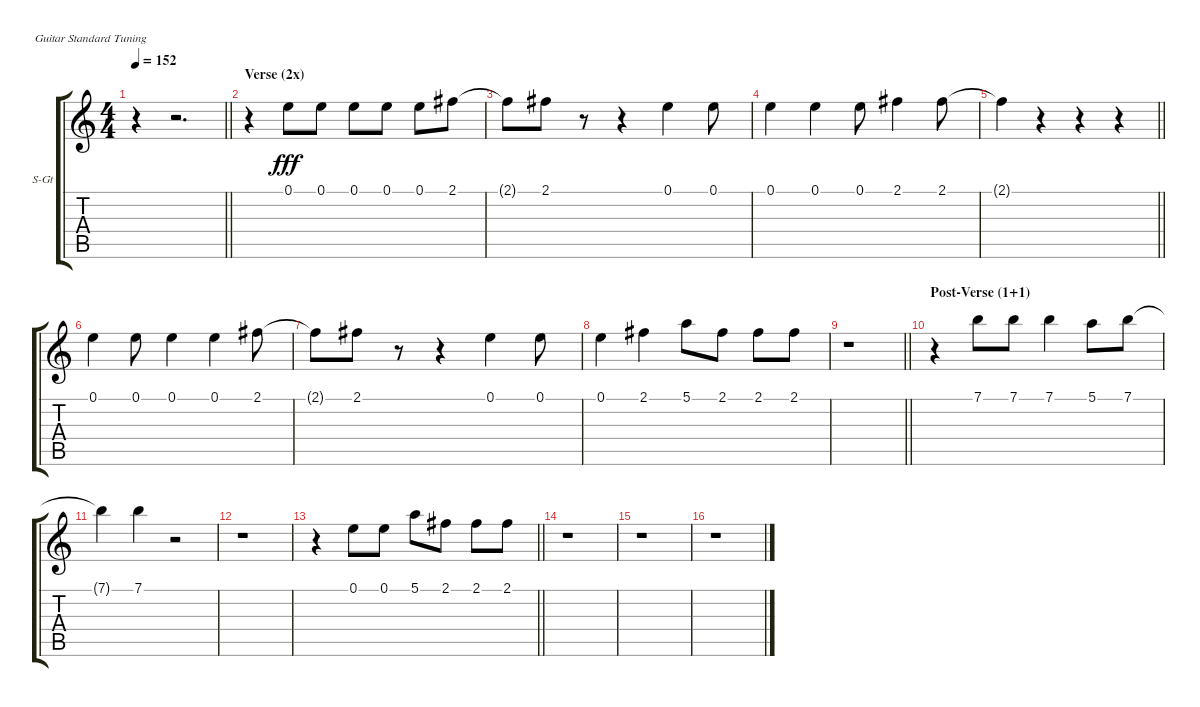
\bracketExtendMode groupsimilarinstruments
\firstSystemTrackNameOrientation horizontal
\otherSystemsTrackNameOrientation horizontal
\track ("Voice" "S-Gt") {instrument lead1square}
\staff {score tabs}
\tuning (E4 B3 G3 D3 A2 E2)
\displaytranspose 12
\ts (4 4)
\tempo 152
\clef g2
\barLineRight lightlight
\ks c
r.4{dy fff} r.2{d} |
\section ("" "Verse (2x)")
r.4 0.1.8 0.1.8 0.1.8 0.1.8 0.1.8 2.1.8 |
2.1{t}.8 2.1.8 r.8 r.4 0.1.4 0.1.8 |
0.1.4 0.1.4 0.1.8 2.1.4 2.1.8 |
\barLineRight lightlight
2.1{t}.4 r.4 r.4 r.4 |
0.1.4 0.1.8 0.1.4 0.1.4 2.1.8 |
2.1{t}.8 2.1.8 r.8 r.4 0.1.4 0.1.8 |
0.1.4 2.1.4 5.1.8 2.1.8 2.1.8 2.1.8 |
\barLineRight lightlight
r.1 |
\section ("" "Post-Verse (1+1)")
r.4 7.1.8 7.1.8 7.1.4 5.1.8 7.1.8 |
7.1{t}.4 7.1.4 r.2 |
r.1 |
\barLineRight lightlight
r.4 0.1.8 0.1.8 5.1.8 2.1.8 2.1.8 2.1.8 |
r.1 |
r.1 |
r.1
